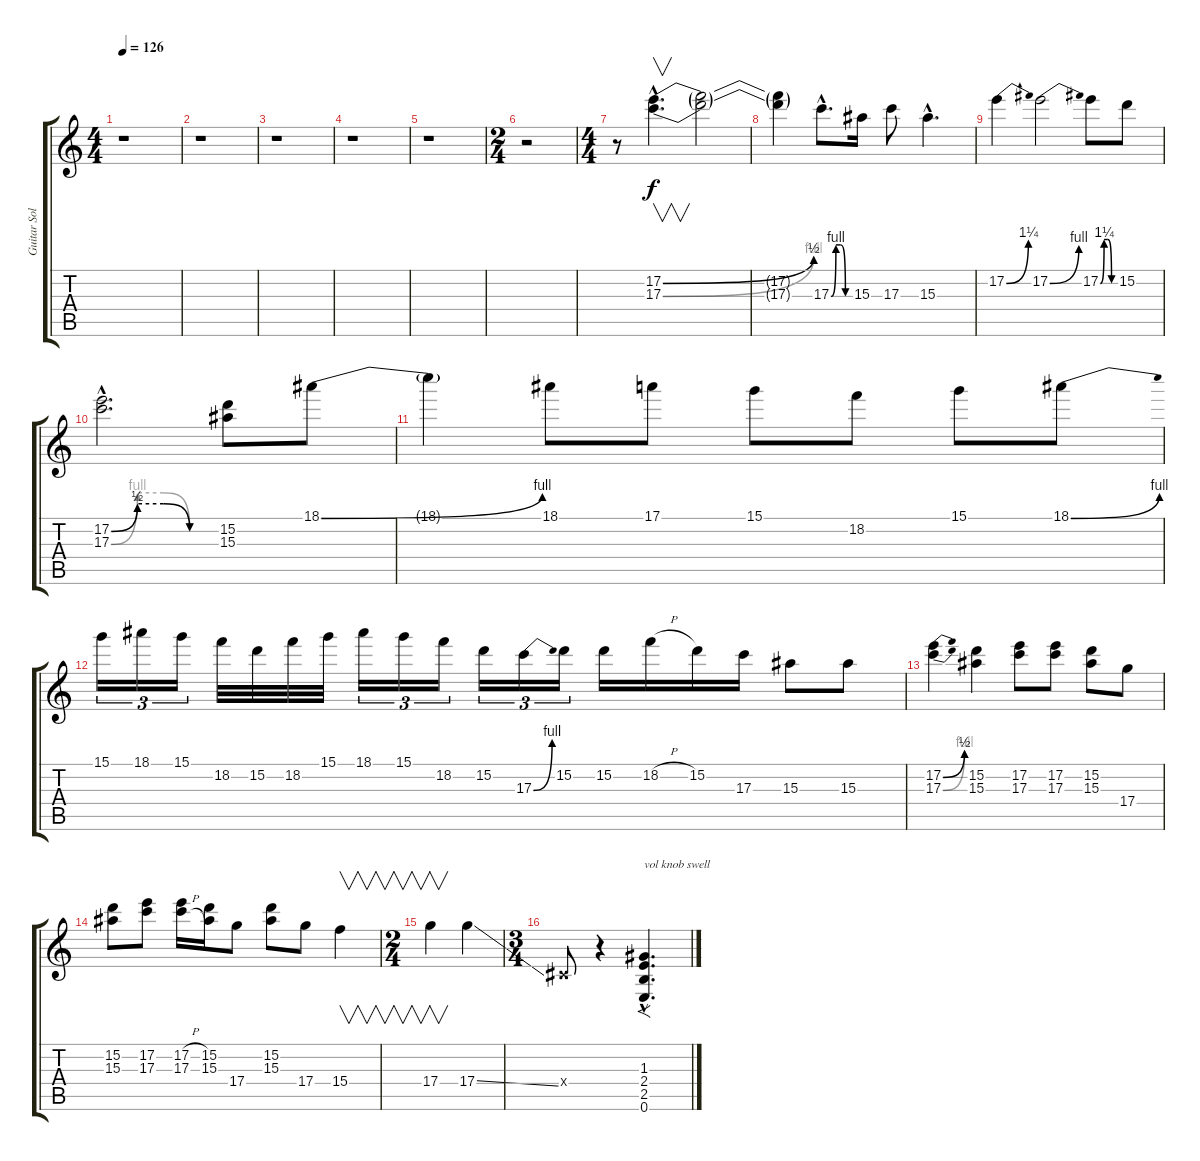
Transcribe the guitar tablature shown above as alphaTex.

\track ("Guitar Solo" "Guitar Sol") {instrument overdrivenguitar}
\staff {score tabs}
\tuning (E4 B3 G3 D3 A2 E2) {hide}
\ts (4 4)
\tempo 126
\clef g2
\ks c
r.1{dy f} |
r.1 |
r.1 |
r.1 |
r.1 |
\ts (2 4)
r.2 |
\ts (4 4)
r.8 (17.2{be (bend 0 0 60 2) hac} 17.3{be (bend 0 0 60 4) hac}).4{v d} (17.2{t} 17.3{t}).2 |
(17.2{t} 17.3{t}).4 17.3{be (custom 0 0 15 4 30 4 45 0 60 0) hac}.8{d} 15.3.16 17.3.8 15.3{hac}.4{d} |
17.2{be (bend 0 0 60 5)}.4 17.2{be (bend 0 0 60 4)}.2 17.2{be (custom 0 0 15 5 30 5 45 0 60 0)}.8 15.2.8 |
(17.2{be (custom 0 0 15 2 30 2 45 0 60 0) hac} 17.3{be (custom 0 0 15 4 30 4 45 0 60 0) hac}).2{d} (15.2 15.3).8 18.1{be (bend 0 0 60 4)}.8 |
18.1{t}.4 18.1.8 17.1.8 15.1.8 18.2.8 15.1.8 18.1{be (bend 0 0 60 4)}.8 |
15.1.16{tu (3 2)} 18.1.16{tu (3 2)} 15.1.16{tu (3 2)} 18.2.32 15.2.32 18.2.32 15.1.32 18.1.16{tu (3 2)} 15.1.16{tu (3 2)} 18.2.16{tu (3 2)} 15.2.16{tu (3 2)} 17.3{be (bend 0 0 60 4)}.16{tu (3 2)} 15.2.16{tu (3 2)} 15.2.16 18.2{h}.16 15.2.16 17.3.16 15.3.8 15.3.8 |
(17.2{be (bend 0 0 60 2)} 17.3{be (bend 0 0 60 4)}).4 (15.2 15.3).4 (17.2 17.3).8 (17.2 17.3).8 (15.2 15.3).8 17.4.8 |
(15.2 15.3).8 (17.2 17.3).8 (17.2{h} 17.3{h}).16 (15.2 15.3).16 17.4.8 (15.2 15.3).8 17.4.8 15.4.4{v} |
\ts (2 4)
17.4.4{v} 17.4{ss}.4 |
\ts (3 4)
-1.4{x}.8 r.4 (1.3{hac} 2.4{hac} 2.5{hac} 0.6{hac}).4{f d txt "vol knob swell"}
